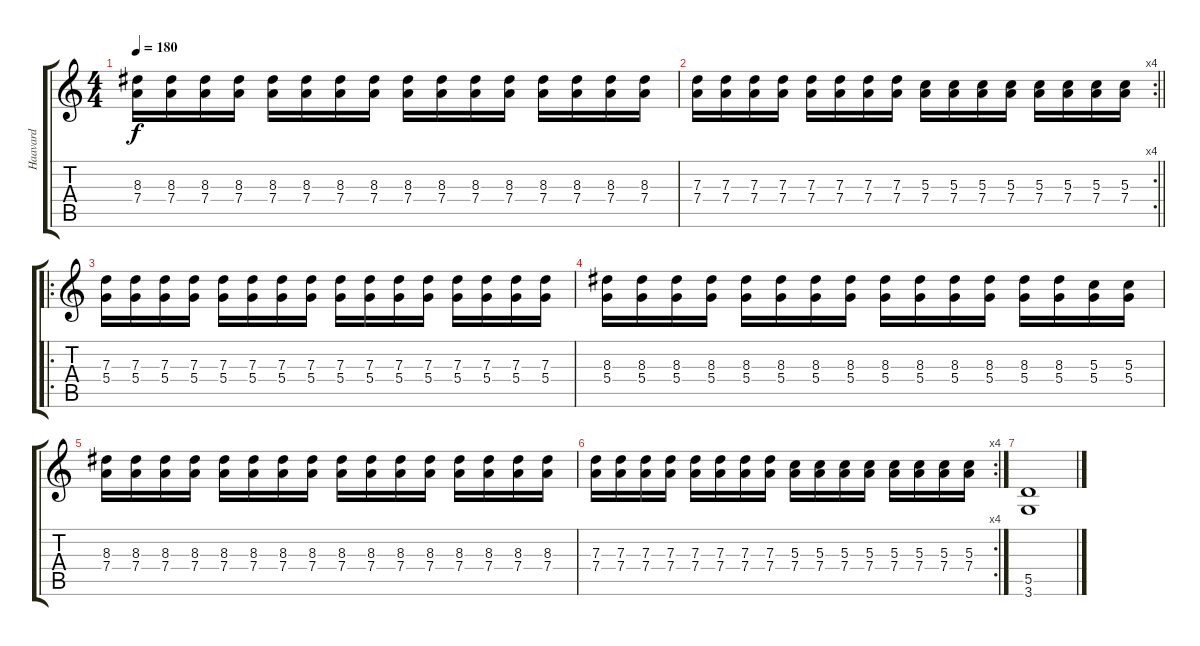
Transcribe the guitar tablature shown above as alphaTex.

\track ("Haavard" "Haavard") {instrument distortionguitar}
\staff {score tabs}
\tuning (E4 B3 G3 D3 A2 E2) {hide}
\ts (4 4)
\tempo 180
\clef g2
\ks c
(8.3 7.4).16{dy f} (8.3 7.4).16 (8.3 7.4).16 (8.3 7.4).16 (8.3 7.4).16 (8.3 7.4).16 (8.3 7.4).16 (8.3 7.4).16 (8.3 7.4).16 (8.3 7.4).16 (8.3 7.4).16 (8.3 7.4).16 (8.3 7.4).16 (8.3 7.4).16 (8.3 7.4).16 (8.3 7.4).16 |
\rc 4
\barLineRight lightlight
(7.3 7.4).16 (7.3 7.4).16 (7.3 7.4).16 (7.3 7.4).16 (7.3 7.4).16 (7.3 7.4).16 (7.3 7.4).16 (7.3 7.4).16 (5.3 7.4).16 (5.3 7.4).16 (5.3 7.4).16 (5.3 7.4).16 (5.3 7.4).16 (5.3 7.4).16 (5.3 7.4).16 (5.3 7.4).16 |
\ro
(7.3 5.4).16 (7.3 5.4).16 (7.3 5.4).16 (7.3 5.4).16 (7.3 5.4).16 (7.3 5.4).16 (7.3 5.4).16 (7.3 5.4).16 (7.3 5.4).16 (7.3 5.4).16 (7.3 5.4).16 (7.3 5.4).16 (7.3 5.4).16 (7.3 5.4).16 (7.3 5.4).16 (7.3 5.4).16 |
(8.3 5.4).16 (8.3 5.4).16 (8.3 5.4).16 (8.3 5.4).16 (8.3 5.4).16 (8.3 5.4).16 (8.3 5.4).16 (8.3 5.4).16 (8.3 5.4).16 (8.3 5.4).16 (8.3 5.4).16 (8.3 5.4).16 (8.3 5.4).16 (8.3 5.4).16 (5.3 5.4).16 (5.3 5.4).16 |
(8.3 7.4).16 (8.3 7.4).16 (8.3 7.4).16 (8.3 7.4).16 (8.3 7.4).16 (8.3 7.4).16 (8.3 7.4).16 (8.3 7.4).16 (8.3 7.4).16 (8.3 7.4).16 (8.3 7.4).16 (8.3 7.4).16 (8.3 7.4).16 (8.3 7.4).16 (8.3 7.4).16 (8.3 7.4).16 |
\rc 4
(7.3 7.4).16 (7.3 7.4).16 (7.3 7.4).16 (7.3 7.4).16 (7.3 7.4).16 (7.3 7.4).16 (7.3 7.4).16 (7.3 7.4).16 (5.3 7.4).16 (5.3 7.4).16 (5.3 7.4).16 (5.3 7.4).16 (5.3 7.4).16 (5.3 7.4).16 (5.3 7.4).16 (5.3 7.4).16 |
(5.5 3.6).1
